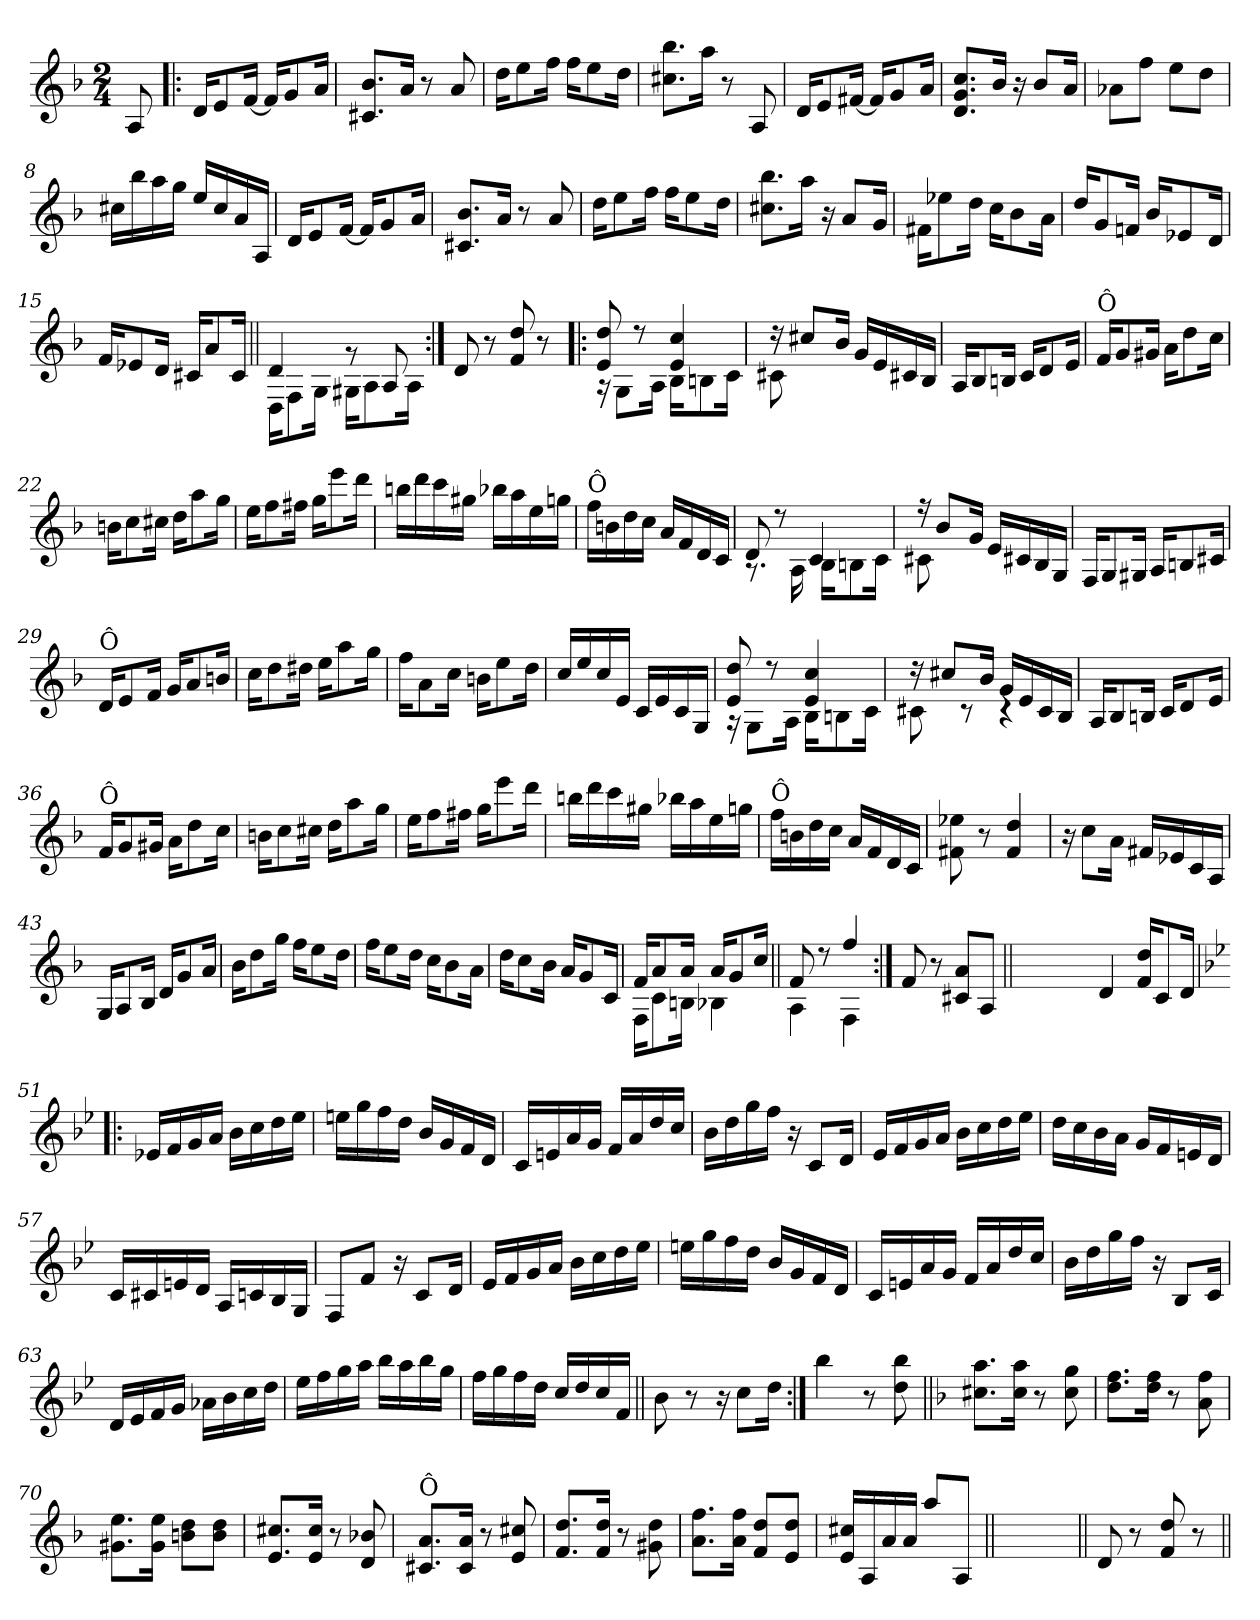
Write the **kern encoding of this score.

**kern
*part1
*staff1
*clefG2
*k[b-]
*F:
*M2/4
=
8A/
=1!|:
16d/KL
8e/
[16f/Jk
16f/KL]
8g/
16a/Jk
=2
8.c#X/ 8.b-/L
16a/Jk
8r
8a/
=3
16dd\KL
8ee\
16ff\Jk
16ff\KL
8ee\
16dd\Jk
=4
8.cc#X\ 8.bb-\L
16aa\Jk
8r
8A/
=5
16d/KL
8e/
[16f#X/Jk
16f#/KL]
8g/
16a/Jk
!!LO:LB:g=z
=6
8.d/ 8.g/ 8.cc/L
16b-/Jk
16r
8b-/L
16a/Jk
=7
8a-X\L
8ff\J
8ee\L
8dd\J
=8
16cc#X\LL
16bb-\
16aa\
16gg\JJ
16ee/LL
16cc#/
16a/
16A/JJ
=9
16d/KL
8e/
[16f/Jk
16f/KL]
8g/
16a/Jk
=10
8.c#X/ 8.b-/L
16a/Jk
8r
8a/
!!LO:LB:g=z
=11
16dd\KL
8ee\
16ff\Jk
16ff\KL
8ee\
16dd\Jk
=12
8.cc#X\ 8.bb-\L
16aa\Jk
16r
8a/L
16g/Jk
=13
16f#X\KL
8ee-X\
16dd\Jk
16cc\KL
8b-\
16a\Jk
=14
16dd/KL
8g/
16fn/Jk
16b-/KL
8e-X/
16d/Jk
=15
16f/KL
8e-X/
16d/Jk
16c#X/KL
8a/
16c#/Jk
!!LO:LB:g=z
=16||
*^
4d/	16D!\KL
.	8F!\
.	16G!\Jk
8rf	16G#X!\KL
.	8A!\
8A/	.
.	16A!\Jk
*v	*v
=17:|!
8d/
8r
8f/ 8dd/
8r
=18!|:
*^
8e/ 8dd/	16rA
.	8G!\L
8rdd	.
.	16A!\Jk
4e/ 4cc/	16B-!\KL
.	8Bn!\
.	16c!\Jk
=19	=19
16rdd	8c#X!\
8cc#X/L	.
.	8ryy
16b-/Jk	.
16g/LL	4ryy
16e/	.
16c#X/	.
16B-/JJ	.
*v	*v
=20
16A/KL
8B-/
16Bn/Jk
16c/KL
8d/
16e/Jk
!!LO:LB:g=z
=21
!LO:TX:a:t=Ô
16f/KL
8g/
16g#X/Jk
16a\KL
8dd\
16cc\Jk
=22
16bn\KL
8cc\
16cc#X\Jk
16dd\KL
8aa\
16gg\Jk
=23
16ee\KL
8ff\
16ff#X\Jk
16gg\KL
8eee\
16ddd\Jk
=24
16bbn\LL
16ddd\
16ccc\
16gg#X\JJ
16bb-X\LL
16aa\
16ee\
16ggn\JJ
=25
!LO:TX:a:t=Ô
16ff\LL
16bn\
16dd\
16cc\JJ
16a/LL
16f/
16d/
16c/JJ
!!LO:LB:g=z
=26
*^
8d/	8.rG
8r	.
.	16A!\
4c/	16B-!\KL
.	8Bn!\
.	16c!\Jk
=27	=27
16r	8c#X!\
8b-/L	.
.	8ryy
16g/Jk	.
16e/LL	4ryy
16c#X/	.
16B-/	.
16G/JJ	.
*v	*v
=28
16F/KL
8G/
16G#X/Jk
16A/KL
8Bn/
16c#X/Jk
=29
!LO:TX:a:t=Ô
16d/KL
8e/
16f/Jk
16g/KL
8a/
16bn/Jk
=30
16cc\KL
8dd\
16dd#X\Jk
16ee\KL
8aa\
16gg\Jk
!!LO:LB:g=z
=31
16ff\KL
8a\
16cc\Jk
16bn\KL
8ee\
16dd\Jk
=32
16cc/LL
16ee/
16cc/
16e/JJ
16c/LL
16e/
16c/
16G/JJ
=33
*^
8e/ 8dd/	16rA
.	8G!\L
8rdd	.
.	16A!\Jk
4e/ 4cc/	16B-!\KL
.	8Bn!\
.	16c!\Jk
=34	=34
16rcc	8c#X!\
8cc#X/L	.
.	8rc
16b-/Jk	.
16g/LL	4rc
16e/	.
16c#/	.
16B-/JJ	.
*v	*v
=35
16A/KL
8B-/
16Bn/Jk
16c/KL
8d/
16e/Jk
!!LO:LB:g=z
=36
!LO:TX:a:t=Ô
16f/KL
8g/
16g#X/Jk
16a\KL
8dd\
16cc\Jk
=37
16bn\KL
8cc\
16cc#X\Jk
16dd\KL
8aa\
16gg\Jk
=38
16ee\KL
8ff\
16ff#X\Jk
16gg\KL
8eee\
16ddd\Jk
=39
16bbn\LL
16ddd\
16ccc\
16gg#X\JJ
16bb-X\LL
16aa\
16ee\
16ggn\JJ
=40
!LO:TX:a:t=Ô
16ff\LL
16bn\
16dd\
16cc\JJ
16a/LL
16f/
16d/
16c/JJ
!!LO:LB:g=z
=41
8f#X\ 8ee-X\
8r
4f#/ 4dd/
=42
16r
8cc\L
16a\Jk
16f#X/LL
16e-X/
16c/
16A/JJ
=43
16G/KL
8A/
16B-/Jk
16d/KL
8g/
16a/Jk
=44
16b-\KL
8dd\
16gg\Jk
16ff\KL
8ee\
16dd\Jk
=45
16ff\KL
8ee\
16dd\Jk
16cc\KL
8b-\
16a\Jk
!!LO:LB:g=z
=46
16dd\KL
8cc\
16b-\Jk
16a/KL
8g/
16c/Jk
=47
*^
16f/KL	16F!\KL
8a/	8c!\
16a/Jk	16Bn!\Jk
16a/KL	4B-X!\
8g/	.
16cc/Jk	.
=48||	=48||
8f/	4A!\
8rdd	.
4ff/	4F!\
*v	*v
=49:|!
8f/
8r
8c#X/ 8a/L
8A/J
=49X1||
*stria0
2ryy
!!LO:PB:g=z
=50-
*stria5
4d/
16f/ 16dd/KL
8c/
16d/Jk
=51!|:
*k[b-e-]
*B-:
16e-X/LL
16f/
16g/
16a/JJ
16b-\LL
16cc\
16dd\
16ee-\JJ
=52
16een\LL
16gg\
16ff\
16dd\JJ
16b-/LL
16g/
16f/
16d/JJ
=53
16c/LL
16en/
16a/
16g/JJ
16f/LL
16a/
16dd/
16cc/JJ
=54
16b-\LL
16dd\
16gg\
16ff\JJ
16r
8c/L
16d/Jk
!!LO:LB:g=z
=55
16e-/LL
16f/
16g/
16a/JJ
16b-\LL
16cc\
16dd\
16ee-\JJ
=56
16dd\LL
16cc\
16b-\
16a\JJ
16g/LL
16f/
16en/
16d/JJ
=57
16c/LL
16c#X/
16en/
16d/JJ
16A/LL
16cn/
16B-/
16G/JJ
=58
8F/L
8f/J
16r
8c/L
16d/Jk
=59
16e-/LL
16f/
16g/
16a/JJ
16b-\LL
16cc\
16dd\
16ee-\JJ
!!LO:LB:g=z
=60
16een\LL
16gg\
16ff\
16dd\JJ
16b-/LL
16g/
16f/
16d/JJ
=61
16c/LL
16en/
16a/
16g/JJ
16f/LL
16a/
16dd/
16cc/JJ
=62
16b-\LL
16dd\
16gg\
16ff\JJ
16r
8B-/L
16c/Jk
=63
16d/LL
16e-/
16f/
16g/JJ
16a-X\LL
16b-\
16cc\
16dd\JJ
=64
16ee-\LL
16ff\
16gg\
16aa\JJ
16bb-\LL
16aa\
16bb-\
16gg\JJ
!!LO:LB:g=z
=65
16ff\LL
16gg\
16ff\
16dd\JJ
16cc/LL
16dd/
16cc/
16f/JJ
=66||
8b-\
8r
16r
8cc\L
16dd\Jk
=67:|!
4bb-\
8r
8dd\ 8bb-\
=68||
*k[b-]
*F:
8.cc#X\ 8.aa\L
16cc#\ 16aa\Jk
8r
8cc#\ 8gg\
=69
8.dd\ 8.ff\L
16dd\ 16ff\Jk
8r
8a\ 8ff\
!!LO:LB:g=z
=70
8.g#X\ 8.ee\L
16g#\ 16ee\Jk
8bn\ 8dd\L
8b\ 8dd\J
=71
8.e/ 8.cc#X/L
16e/ 16cc#/Jk
8r
8d/ 8b-X/
=72
!LO:TX:a:t=Ô
8.c#X/ 8.a/L
16c#/ 16a/Jk
8r
8e/ 8cc#X/
=73
8.f/ 8.dd/L
16f/ 16dd/Jk
8r
8g#X\ 8dd\
!!LO:LB:g=z
=74
8.a\ 8.ff\L
16a\ 16ff\Jk
8f/ 8dd/L
8e/ 8dd/J
=75
16e/ 16cc#X/LL
16A/
16a/
16a/JJ
8aa/L
8A/J
=76||
*stria0
2ryy
=77||
*stria5
8d/
8r
8f/ 8dd/
8r
=||
*-
